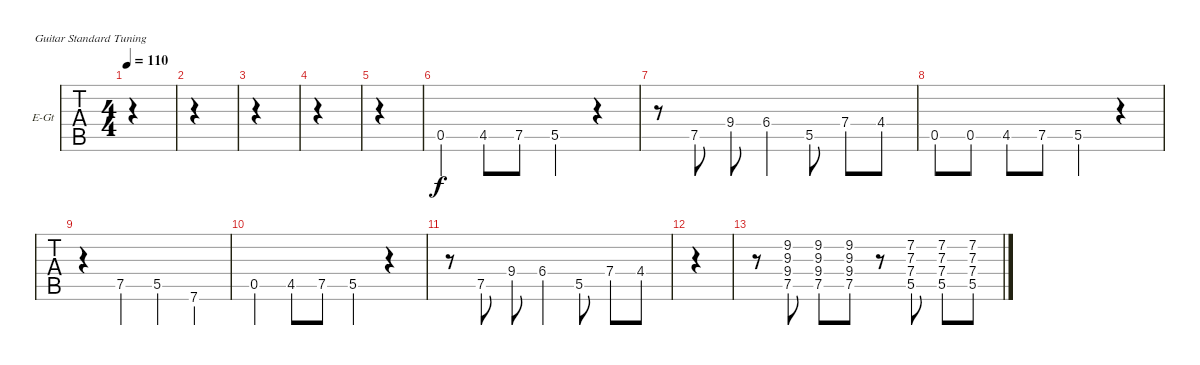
\defaultSystemsLayout 4
\bracketExtendMode groupsimilarinstruments
\firstSystemTrackNameOrientation horizontal
\otherSystemsTrackNameOrientation horizontal
\track ("Electric Guitar" "E-Gt") {instrument electricguitarclean}
\staff {tabs}
\tuning (E4 B3 G3 D3 A2 E2)
\ts (4 4)
\tempo 110
\clef g2
\ks c
|
|
|
|
|
0.5.4 4.5.8 7.5.8 5.5.4 r.4 |
r.8 7.5.8 9.4.8 6.4{st}.4 5.5.8 7.4.8 4.4.8 |
0.5.8 0.5.8 4.5.8 7.5.8 5.5.4 r.4 |
r.4 7.5.4 5.5.4 7.6.4 |
0.5.4 4.5.8 7.5.8 5.5.4 r.4 |
r.8 7.5.8 9.4.8 6.4{st}.4 5.5.8 7.4.8 4.4.8 |
|
r.8 (9.4 9.3 9.2 7.5).8 (9.4 9.3 9.2 7.5).8 (9.4 9.3 9.2 7.5).8 r.8 (7.2 7.3 7.4 5.5).8 (7.2 7.3 7.4 5.5).8 (7.2 7.3 7.4 5.5).8
